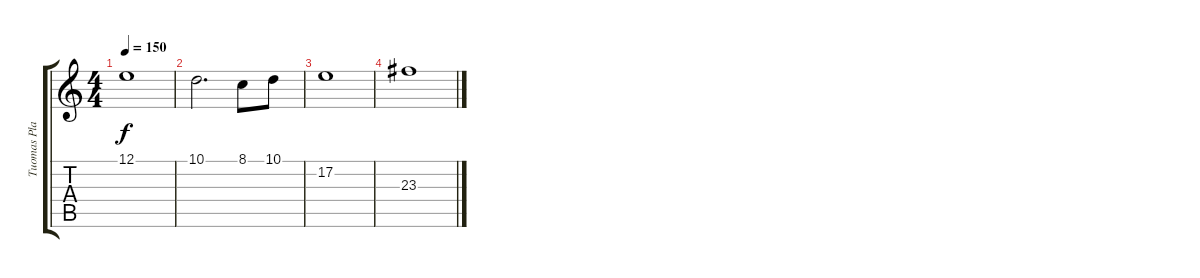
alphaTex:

\track ("Tuomas Planman" "Tuomas Pla") {instrument lead2sawtooth}
\staff {score tabs}
\tuning (E4 B3 G3 D3 A2 E2) {hide}
\ts (4 4)
\tempo 150
\clef g2
\ks c
12.1.1{dy f} |
10.1.2{d} 8.1.8 10.1.8 |
17.2.1 |
23.3.1
